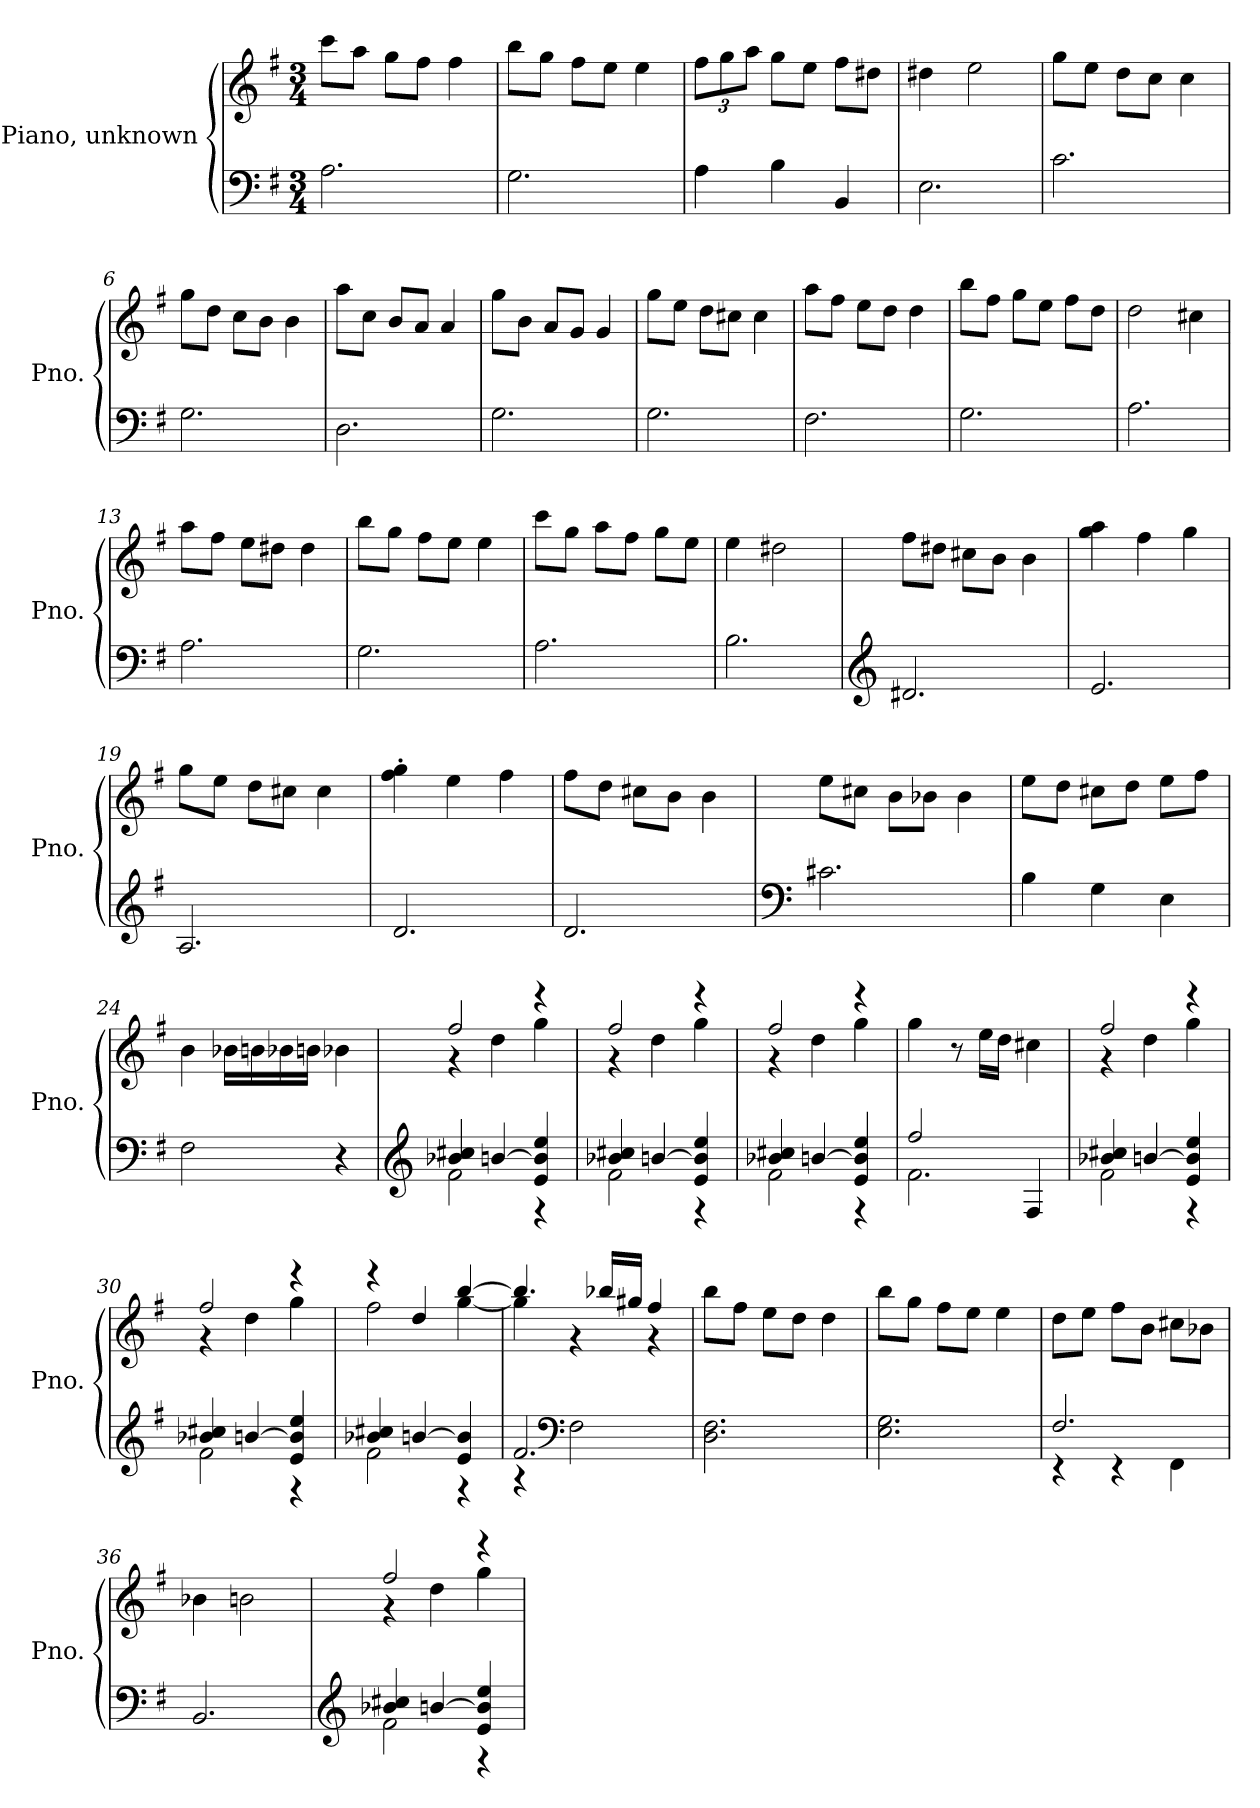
**kern	**kern
*part1	*part1
*staff2	*staff1
*I"Piano, unknown	*
*I'Pno.	*
*clefF4	*clefG2
*k[f#]	*k[f#]
*M3/4	*M3/4
*MM190	*MM190
=1	=1
2.A\	8ccc\L
.	8aa\J
.	8gg\L
.	8ff#\J
.	4ff#\
=2	=2
2.G\	8bb\L
.	8gg\J
.	8ff#\L
.	8ee\J
.	4ee\
=3	=3
*	*Xbrackettup
4A\	12ff#\L
.	12gg\
.	12aa\J
4B\	8gg\L
.	8ee\J
4BB/	8ff#\L
.	8dd#X\J
=4	=4
2.E\	4dd#X\
.	2ee\
=5	=5
2.c\	8gg\L
.	8ee\J
.	8dd\L
.	8cc\J
.	4cc\
=6	=6
2.G\	8gg\L
.	8dd\J
.	8cc\L
.	8b\J
.	4b\
=7	=7
2.D\	8aa\L
.	8cc\J
.	8b/L
.	8a/J
.	4a/
!!LO:LB:g=z
=8	=8
2.G\	8gg\L
.	8b\J
.	8a/L
.	8g/J
.	4g/
=9	=9
2.G\	8gg\L
.	8ee\J
.	8dd\L
.	8cc#X\J
.	4cc#\
=10	=10
2.F#\	8aa\L
.	8ff#\J
.	8ee\L
.	8dd\J
.	4dd\
=11	=11
2.G\	8bb\L
.	8ff#\J
.	8gg\L
.	8ee\J
.	8ff#\L
.	8dd\J
=12	=12
2.A\	2dd\
.	4cc#X\
=13	=13
2.A\	8aa\L
.	8ff#\J
.	8ee\L
.	8dd#X\J
.	4dd#\
=14	=14
2.G\	8bb\L
.	8gg\J
.	8ff#\L
.	8ee\J
.	4ee\
!!LO:LB:g=z
=15	=15
2.A\	8ccc\L
.	8gg\J
.	8aa\L
.	8ff#\J
.	8gg\L
.	8ee\J
=16	=16
2.B\	4ee\
.	2dd#X\
=17	=17
*clefG2	*
2.d#X/	8ff#\L
.	8dd#X\J
.	8cc#X\L
.	8b\J
.	4b\
=18	=18
2.e/	4gg\ 4aa\
.	4ff#\
.	4gg\
=19	=19
2.A/	8gg\L
.	8ee\J
.	8dd\L
.	8cc#X\J
.	4cc#\
=20	=20
2.d/	4ff#\' 4gg\'
.	4ee\
.	4ff#\
=21	=21
2.d/	8ff#\L
.	8dd\J
.	8cc#X\L
.	8b\J
.	4b\
!!LO:LB:g=z
=22	=22
*clefF4	*
2.c#X\	8ee\L
.	8cc#X\J
.	8b\L
.	8b-X\J
.	4b-\
=23	=23
4B\	8ee\L
.	8dd\J
4G\	8cc#X\L
.	8dd\J
4E\	8ee\L
.	8ff#\J
=24	=24
2F#\	4b\
.	16b-X\LL
.	16bn\
.	16b-X\
.	16bn\JJ
4r	4b-X\
=25	=25
*clefG2	*
*^	*^
4b-X/ 4cc#X/	2f#\	2ff#/	4r
[4bn/	.	.	4dd\
4e/ 4b/] 4ee/	4r	4r	4gg\
=26	=26	=26	=26
4b-X/ 4cc#X/	2f#\	2ff#/	4r
[4bn/	.	.	4dd\
4e/ 4b/] 4ee/	4r	4r	4gg\
!!LO:LB:g=z	!!
=27	=27	=27	=27
4b-X/ 4cc#X/	2f#\	2ff#/	4r
[4bn/	.	.	4dd\
4e/ 4b/] 4ee/	4r	4r	4gg\
*	*	*v	*v
=28	=28	=28
2ff#/	2.f#\	4gg\
.	.	8r
.	.	16ee\LL
.	.	16dd\JJ
4F#/	.	4cc#X\
=29	=29	=29
*	*	*^
4b-X/ 4cc#X/	2f#\	2ff#/	4r
[4bn/	.	.	4dd\
4e/ 4b/] 4ee/	4r	4r	4gg\
=30	=30	=30	=30
4b-X/ 4cc#X/	2f#\	2ff#/	4r
[4bn/	.	.	4dd\
4e/ 4b/] 4ee/	4r	4r	4gg\
=31	=31	=31	=31
4b-X/ 4cc#X/	2f#\	4r	2ff#\
[4bn/	.	4dd/	.
4e/ 4b/]	4r	[4bb/	[4gg\
=32	=32	=32	=32
2.f#/	4r	4.bb/]	4gg\]
*clefF4	*	*	*
.	2F#\	.	4r
.	.	16bb-X/LL	.
.	.	16gg#X/JJ	.
.	.	4ff#/	4r
*v	*v	*	*
*	*v	*v
!!LO:LB:g=z
=33	=33
2.D\ 2.F#\	8bb\L
.	8ff#\J
.	8ee\L
.	8dd\J
.	4dd\
=34	=34
2.E\ 2.G\	8bb\L
.	8gg\J
.	8ff#\L
.	8ee\J
.	4ee\
=35	=35
*^	*
2.F#/	4r	8dd\L
.	.	8ee\J
.	4r	8ff#\L
.	.	8b\J
.	4FF#\	8cc#X\L
.	.	8b-X\J
*v	*v	*
=36	=36
2.BB/	4b-X\
.	2bn\
=37	=37
*clefG2	*
*^	*^
4b-X/ 4cc#X/	2f#\	2ff#/	4r
[4bn/	.	.	4dd\
4e/ 4b/] 4ee/	4r	4r	4gg\
*v	*v	*	*
*	*v	*v
=	=
*-	*-
